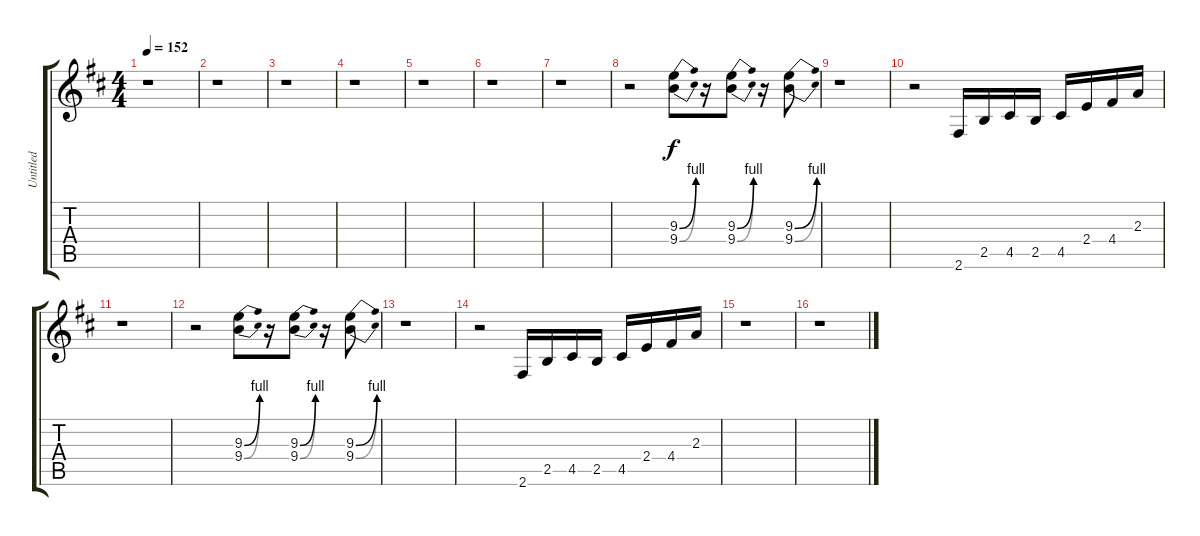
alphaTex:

\track ("Untitled" "Untitled") {instrument distortionguitar}
\staff {score tabs}
\tuning (E4 B3 G3 D3 A2 E2) {hide}
\ts (4 4)
\tempo 152
\clef g2
\ks d
r.1{dy f} |
r.1 |
r.1 |
r.1 |
r.1 |
r.1 |
r.1 |
r.2 (9.3{be (bend 0 0 60 4)} 9.4{be (bend 0 0 60 4)}).8 r.16 (9.3{be (bend 0 0 60 4)} 9.4{be (bend 0 0 60 4)}).8 r.16 (9.3{be (bend 0 0 60 4)} 9.4{be (bend 0 0 60 4)}).8 |
r.1 |
r.2 2.6.16 2.5.16 4.5.16 2.5.16 4.5.16 2.4.16 4.4.16 2.3.16 |
r.1 |
r.2 (9.3{be (bend 0 0 60 4)} 9.4{be (bend 0 0 60 4)}).8 r.16 (9.3{be (bend 0 0 60 4)} 9.4{be (bend 0 0 60 4)}).8 r.16 (9.3{be (bend 0 0 60 4)} 9.4{be (bend 0 0 60 4)}).8 |
r.1 |
r.2 2.6.16 2.5.16 4.5.16 2.5.16 4.5.16 2.4.16 4.4.16 2.3.16 |
r.1 |
r.1
